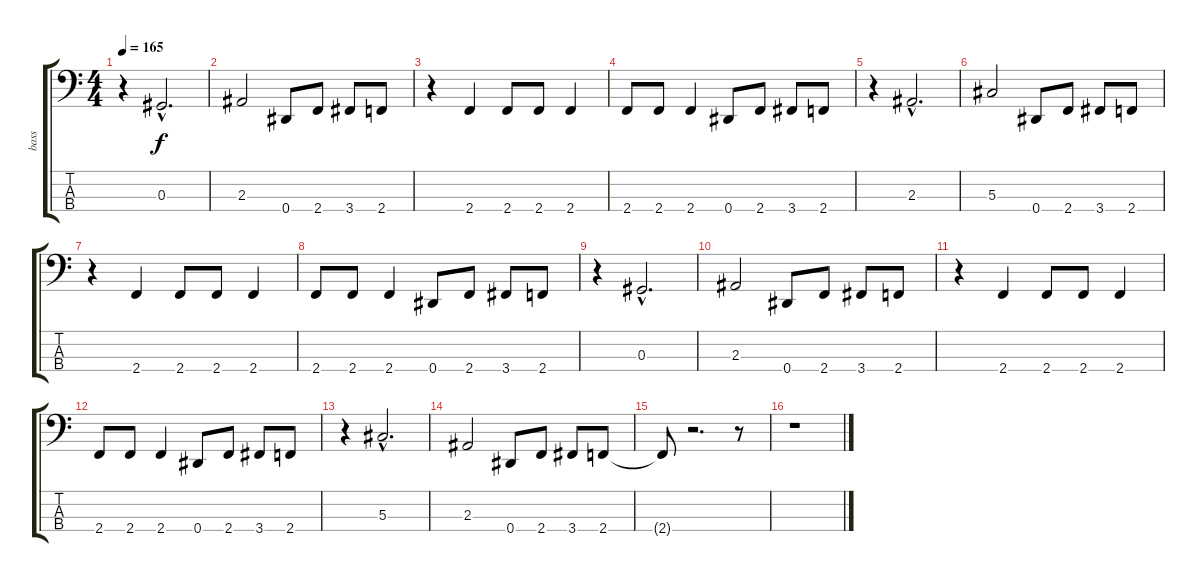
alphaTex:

\track ("bass" "bass") {instrument electricbassfinger}
\staff {score tabs}
\tuning (Gb2 Db2 Ab1 Eb1) {hide}
\ts (4 4)
\tempo 165
\clef f4
\ks c
r.4{dy f} 0.3{hac}.2{d} |
2.3.2 0.4.8 2.4.8 3.4.8 2.4.8 |
r.4 2.4.4 2.4.8 2.4.8 2.4.4 |
2.4.8 2.4.8 2.4.4 0.4.8 2.4.8 3.4.8 2.4.8 |
r.4 2.3{hac}.2{d} |
5.3.2 0.4.8 2.4.8 3.4.8 2.4.8 |
r.4 2.4.4 2.4.8 2.4.8 2.4.4 |
2.4.8 2.4.8 2.4.4 0.4.8 2.4.8 3.4.8 2.4.8 |
r.4 0.3{hac}.2{d} |
2.3.2 0.4.8 2.4.8 3.4.8 2.4.8 |
r.4 2.4.4 2.4.8 2.4.8 2.4.4 |
2.4.8 2.4.8 2.4.4 0.4.8 2.4.8 3.4.8 2.4.8 |
r.4 5.3{hac}.2{d} |
2.3.2 0.4.8 2.4.8 3.4.8 2.4.8 |
2.4{t}.8 r.2{d} r.8 |
r.1
